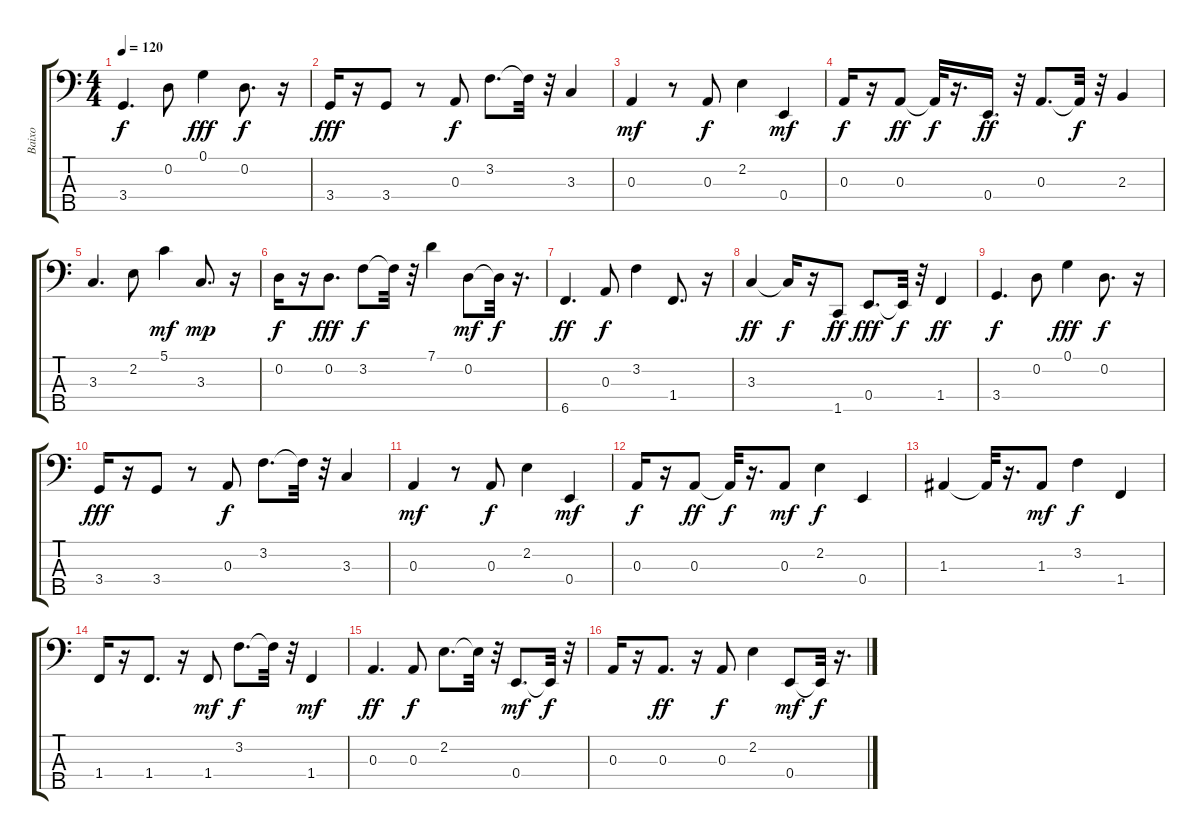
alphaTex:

\track ("Baixo" "Baixo") {instrument electricbassfinger}
\staff {score tabs}
\tuning (G2 D2 A1 E1 B0) {hide}
\ts (4 4)
\tempo 120
\clef f4
\ks c
3.4.4{d dy f} 0.2.8 0.1.4{dy fff} 0.2.8{d dy f} r.16 |
3.4.16{dy fff} r.16 3.4.8 r.8 0.3.8{dy f} 3.2.8{d} 3.2{t}.32 r.32 3.3.4 |
0.3.4{dy mf} r.8 0.3.8{dy f} 2.2.4 0.4.4{dy mf} |
0.3.16{dy f} r.16 0.3.8{dy ff} 0.3{t}.32{dy f} r.16{d} 0.4.16{d dy ff} r.32 0.3.8{d} 0.3{t}.32{dy f} r.32 2.3.4 |
3.3.4{d} 2.2.8 5.1.4{dy mf} 3.3.8{d dy mp} r.16 |
0.2.16{dy f} r.16 0.2.8{d dy fff} 3.2.8{dy f} 3.2{t}.32 r.32 7.1.4 0.2.8{dy mf} 0.2{t}.32{dy f} r.16{d} |
6.5.4{d dy ff} 0.3.8{dy f} 3.2.4 1.4.8{d} r.16 |
3.3.4{dy ff} 3.3{t}.16{dy f} r.16 1.5.8{dy ff} 0.4.8{d dy fff} 0.4{t}.32{dy f} r.32 1.4.4{dy ff} |
3.4.4{d dy f} 0.2.8 0.1.4{dy fff} 0.2.8{d dy f} r.16 |
3.4.16{dy fff} r.16 3.4.8 r.8 0.3.8{dy f} 3.2.8{d} 3.2{t}.32 r.32 3.3.4 |
0.3.4{dy mf} r.8 0.3.8{dy f} 2.2.4 0.4.4{dy mf} |
0.3.16{dy f} r.16 0.3.8{dy ff} 0.3{t}.32{dy f} r.16{d} 0.3.8{dy mf} 2.2.4{dy f} 0.4.4 |
1.3.4 1.3{t}.32 r.16{d} 1.3.8{dy mf} 3.2.4{dy f} 1.4.4 |
1.4.16 r.16 1.4.8{d} r.16 1.4.8{dy mf} 3.2.8{d dy f} 3.2{t}.32 r.32 1.4.4{dy mf} |
0.3.4{d dy ff} 0.3.8{dy f} 2.2.8{d} 2.2{t}.32 r.32 0.4.8{d dy mf} 0.4{t}.32{dy f} r.32 |
0.3.16 r.16 0.3.8{d dy ff} r.16 0.3.8{dy f} 2.2.4 0.4.8{dy mf} 0.4{t}.32{dy f} r.16{d}
